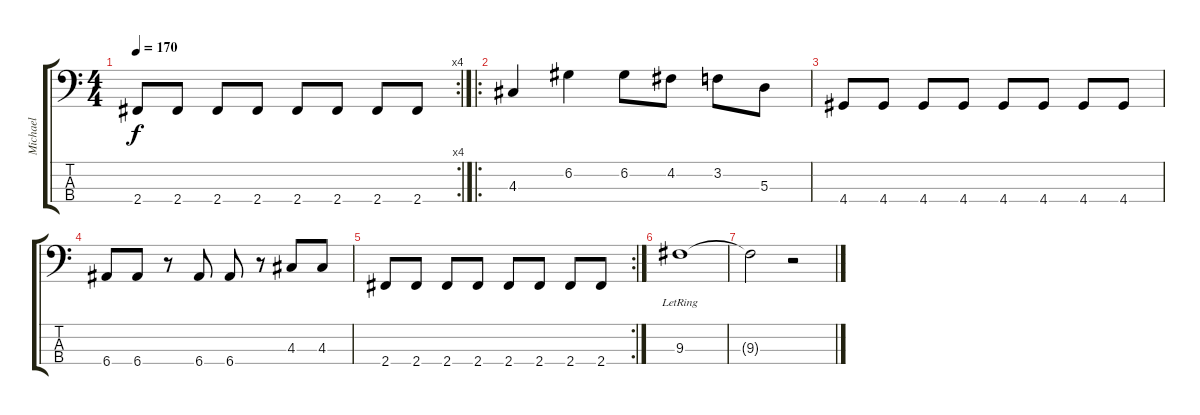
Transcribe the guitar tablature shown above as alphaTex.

\track ("Michael" "Michael") {instrument electricbassfinger}
\staff {score tabs}
\tuning (G2 D2 A1 E1) {hide}
\rc 4
\ts (4 4)
\tempo 170
\clef f4
\ks c
2.4.8{dy f} 2.4.8 2.4.8 2.4.8 2.4.8 2.4.8 2.4.8 2.4.8 |
\ro
4.3.4 6.2.4 6.2.8 4.2.8 3.2.8 5.3.8 |
4.4.8 4.4.8 4.4.8 4.4.8 4.4.8 4.4.8 4.4.8 4.4.8 |
6.4.8 6.4.8 r.8 6.4.8 6.4.8 r.8 4.3.8 4.3.8 |
\rc 2
2.4.8 2.4.8 2.4.8 2.4.8 2.4.8 2.4.8 2.4.8 2.4.8 |
9.3{lr}.1 |
9.3{t}.2 r.2
